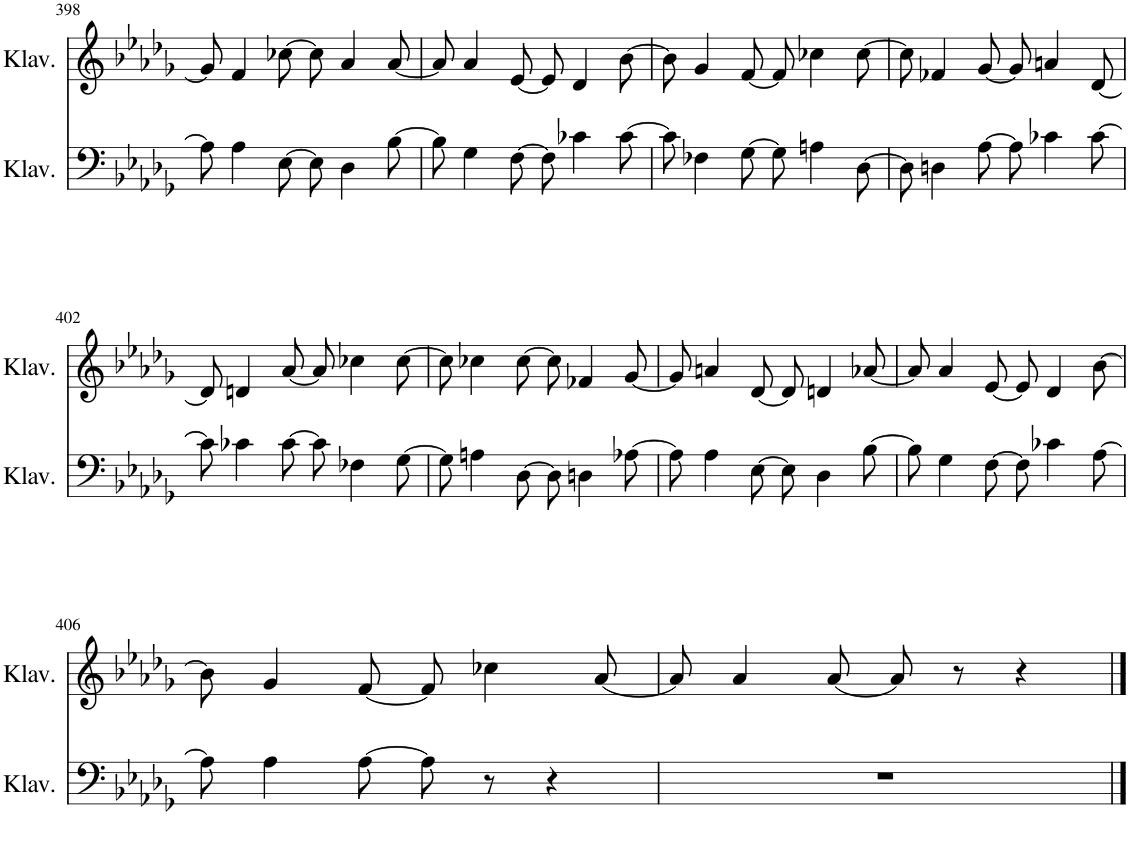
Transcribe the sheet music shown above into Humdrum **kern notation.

**kern	**kern
*part2	*part1
*staff2	*staff1
*I"Klavier	*I"Klavier
*I'Klav.	*I'Klav.
!!LO:PB:g=z
*clefF4	*clefG2
*k[b-e-a-d-g-]	*k[b-e-a-d-g-]
*M4/4	*M4/4
=398	=398
8A-\]	8g-/]
4A-\	4f/
[8E-\	[8cc-X\
8E-\]	8cc-\]
4D-\	4a-/
[8B-\	[8a-/
=399	=399
8B-\]	8a-/]
4G-\	4a-/
[8F\	[8e-/
8F\]	8e-/]
4c-X\	4d-/
[8c-\	[8b-\
=400	=400
8c-\]	8b-\]
4F-X\	4g-/
[8G-\	[8f/
8G-\]	8f/]
4An\	4cc-X\
[8D-\	[8cc-\
=401	=401
8D-\]	8cc-\]
4Dn\	4f-X/
[8A-\	[8g-/
8A-\]	8g-/]
4c-X\	4an/
[8c-\	[8d-/
!!LO:LB:g=z
=402	=402
8c-\]	8d-/]
4c-X\	4dn/
[8c-\	[8a-/
8c-\]	8a-/]
4F-X\	4cc-X\
[8G-\	[8cc-\
=403	=403
8G-\]	8cc-\]
4An\	4cc-X\
[8D-\	[8cc-\
8D-\]	8cc-\]
4Dn\	4f-X/
[8A-X\	[8g-/
=404	=404
8A-\]	8g-/]
4A-\	4an/
[8E-\	[8d-/
8E-\]	8d-/]
4D-\	4dn/
[8B-\	[8a-X/
=405	=405
8B-\]	8a-/]
4G-\	4a-/
[8F\	[8e-/
8F\]	8e-/]
4c-X\	4d-/
[8A-\	[8b-\
!!LO:LB:g=z
=406	=406
8A-\]	8b-\]
4A-\	4g-/
[8A-\	[8f/
8A-\]	8f/]
8r	4cc-X\
4r	.
.	[8a-/
=407	=407
1r	8a-/]
.	4a-/
.	[8a-/
.	8a-/]
.	8r
.	4r
==	==
*-	*-
